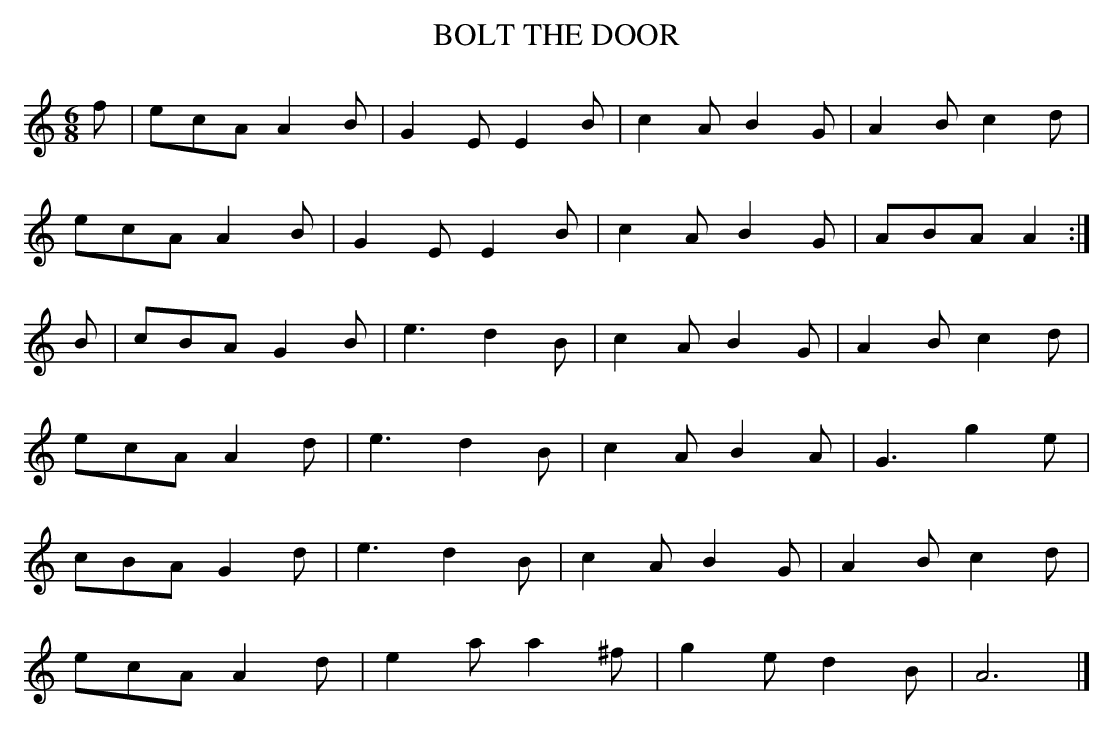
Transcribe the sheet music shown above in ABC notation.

X:1
T:BOLT THE DOOR
M:6/8
L:1/8
K:Am
f|ecA A2B|G2E E2B|c2A B2G|A2B c2d|
ecA A2B|G2E E2B|c2A B2G|ABA A2 :|
B|cBA G2B|e3d2B|c2A B2G|A2B c2d|
ecA A2d|e3d2B|c2A B2A|G3 g2e|
cBA G2d|e3d2B|c2A B2G|A2B c2d|
ecA A2d|e2a a2^f|g2e d2B|A6 |]
